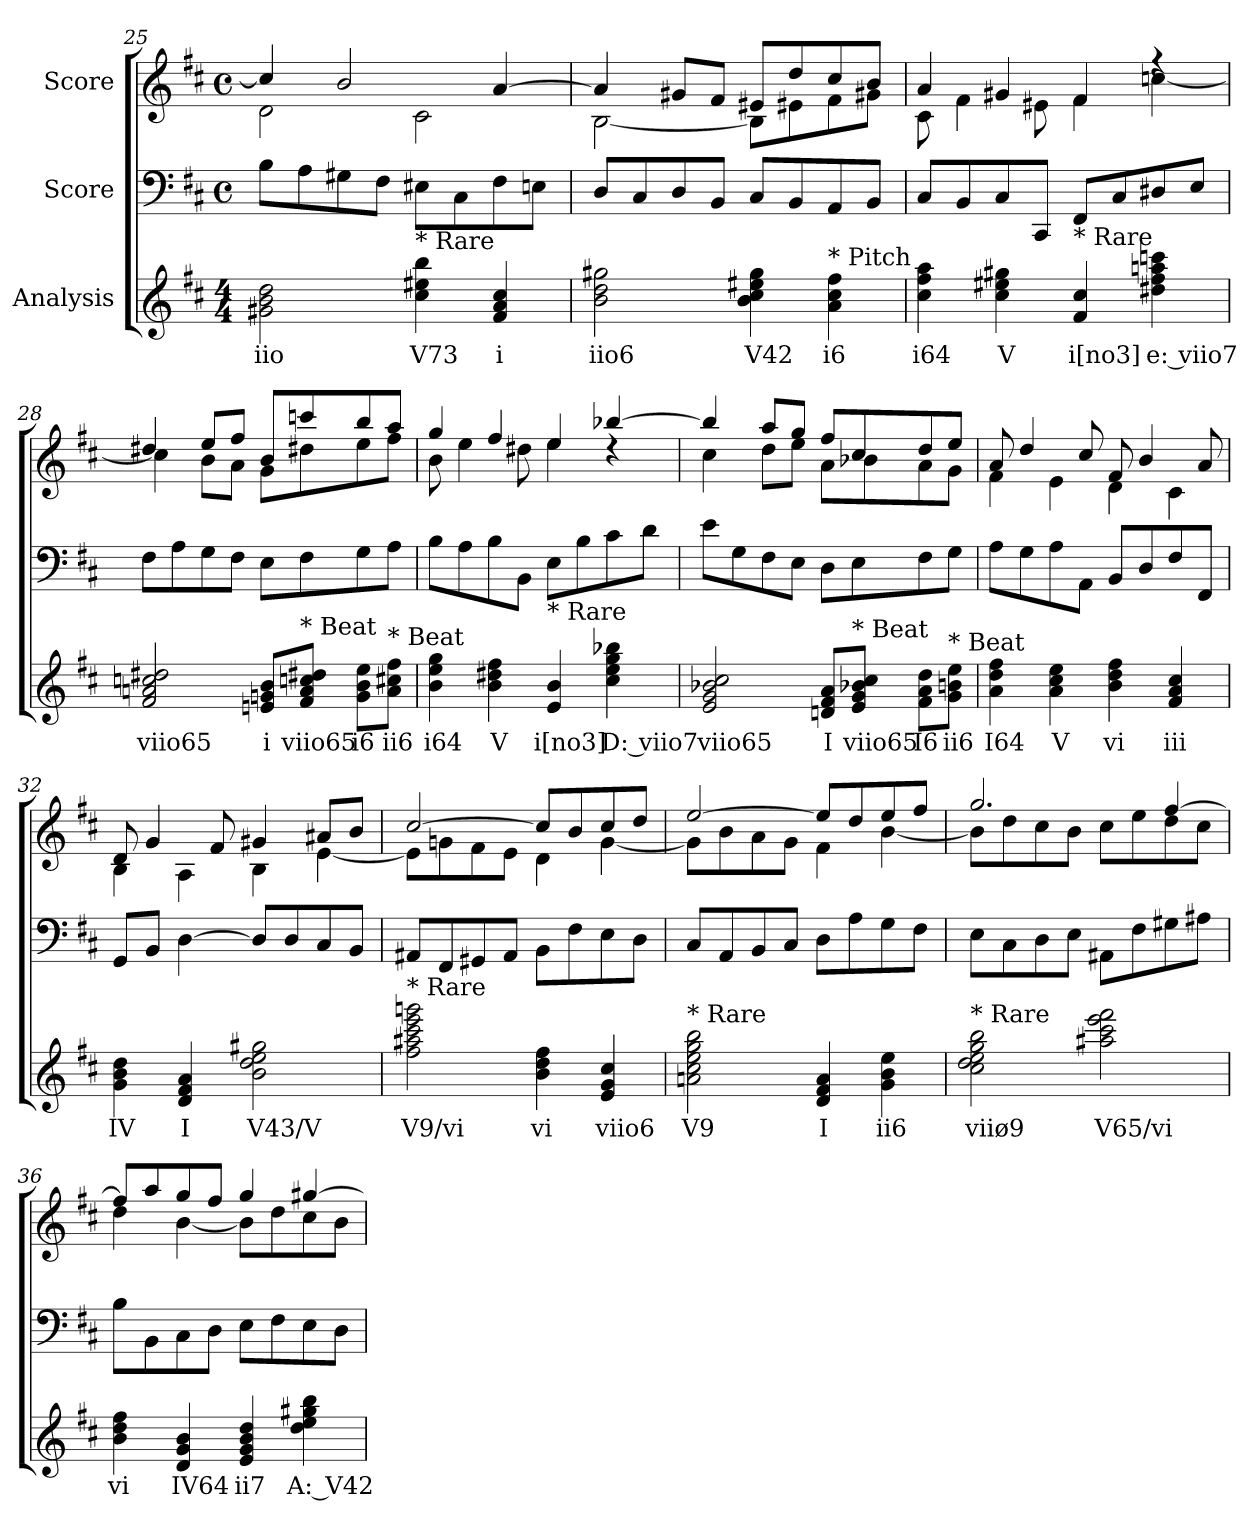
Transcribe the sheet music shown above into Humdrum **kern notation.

**kern	**text	**kern	**kern
*part3	*part3	*part2	*part1
*staff3	*staff3	*staff2	*staff1
*I"Analysis	*	*I"Score	*I"Score
!!LO:LB:g=z
*	*	*clefF4	*clefG2
*k[f#c#]	*	*k[f#c#]	*k[f#c#]
*M4/4	*	*M4/4	*M4/4
*	*	*met(c)	*met(c)
=25	=25	=25	=25
*	*	*	*^
2g#X 2b 2dd	iio	8B\L	4cc#/]	2d\
.	.	8A\	.	.
.	.	8G#X\	2b/	.
.	.	8F#\J	.	.
!LO:TX:t=* Rare	!	!	!	!
4cc# 4ee#X 4bb	V73	8E#X\L	.	2c#\
.	.	8C#\	.	.
4f# 4a 4cc#	i	8F#\	[4a/	.
.	.	8En\J	.	.
=26	=26	=26	=26	=26
2b 2dd 2gg#X	iio6	8D/L	4a/]	[2B\
.	.	8C#/	.	.
.	.	8D/	8g#X/L	.
.	.	8BB/J	8f#/J	.
4b 4cc# 4ee#X 4gg#	V42	8C#/L	8e#X/L	8B\L]
.	.	8BB/	8dd/	8e#X\
!LO:TX:t=* Pitch	!	!	!	!
4a 4cc# 4ff#	i6	8AA/	8cc#/	8f#\
.	.	8BB/J	8b/J	8g#X\J
=27	=27	=27	=27	=27
4cc# 4ff# 4aa	i64	8C#/L	4a/	8c#\
.	.	8BB/	.	4f#\
4cc# 4ee#X 4gg#X	V	8C#/	4g#X/	.
.	.	8CC#/J	.	8e#X\
!LO:TX:t=* Rare	!	!	!	!
4f# 4cc#	i[no3]	8FF#/L	4f#/	4f#\
.	.	8C#/	.	.
4dd#X 4ff# 4aan 4cccn	e: viio7	8D#X/	4rff	[4ccn\
.	.	8E/J	.	.
!!LO:LB:g=z	!!
=28	=28	=28	=28	=28
2f# 2an 2ccn 2dd#X	viio65	8F#\L	4dd#X/	4cc\]
.	.	8A\	.	.
.	.	8G\	8ee/L	8b\L
.	.	8F#\J	8ff#/J	8a\J
8en 8gn 8bL	i	8E\L	8b/L	8g\L
!LO:TX:t=* Beat	!	!	!	!
8f# 8a 8ccn 8dd#XJ	viio65	8F#\	8cccn/	8dd#X\
8g 8b 8eeL	i6	8G\	8bb/	8ee\
!LO:TX:t=* Beat	!	!	!	!
8a 8cc#X 8ff#J	ii6	8A\J	8aa/J	8ff#\J
=29	=29	=29	=29	=29
4b 4ee 4gg	i64	8B\L	4gg/	8b\
.	.	8A\	.	4ee\
4b 4dd#X 4ff#	V	8B\	4ff#/	.
.	.	8BB\J	.	8dd#X\
!LO:TX:t=* Rare	!	!	!	!
4e 4b	i[no3]	8E\L	4ee/	4ee\
.	.	8B\	.	.
4cc# 4ee 4gg 4bb-X	D: viio7	8c#\	[4bb-X/	4rdd
.	.	8d\J	.	.
=30	=30	=30	=30	=30
2e 2g 2b-X 2cc#	viio65	8e\L	4bb-/]	4cc#\
.	.	8G\	.	.
.	.	8F#\	8aa/L	8dd\L
.	.	8E\J	8gg/J	8ee\J
8dn 8f# 8aL	I	8D\L	8ff#/L	8a\L
!LO:TX:t=* Beat	!	!	!	!
8e 8g 8b-X 8cc#J	viio65	8E\	8cc#/	8b-X\
8f# 8a 8ddL	I6	8F#\	8dd/	8a\
!LO:TX:t=* Beat	!	!	!	!
8g 8bn 8eeJ	ii6	8G\J	8ee/J	8g\J
=31	=31	=31	=31	=31
4a 4dd 4ff#	I64	8A\L	8a/	4f#\
.	.	8G\	4dd/	.
4a 4cc# 4ee	V	8A\	.	4e\
.	.	8AA\J	8cc#/	.
4b 4dd 4ff#	vi	8BB/L	8f#/	4d\
.	.	8D/	4b/	.
4f# 4a 4cc#	iii	8F#/	.	4c#\
.	.	8FF#/J	8a/	.
!!LO:PB:g=z	!!
=32	=32	=32	=32	=32
4g 4b 4dd	IV	8GG/L	8d/	4B\
.	.	8BB/J	4g/	.
4d 4f# 4a	I	[4D\	.	4A\
.	.	.	8f#/	.
2b 2dd 2ee 2gg#X	V43/V	8D/L]	4g#X/	4B\
.	.	8D/	.	.
.	.	8C#/	8a#X/L	[4e\
.	.	8BB/J	8b/J	.
=33	=33	=33	=33	=33
!LO:TX:t=* Rare	!	!	!	!
2ff# 2aa#X 2ccc# 2eee 2gggn	V9/vi	8AA#X/L	[2cc#/	8e\L]
.	.	8FF#/	.	8gn\
.	.	8GG#X/	.	8f#\
.	.	8AA#/J	.	8e\J
4b 4dd 4ff#	vi	8BB\L	8cc#/L]	4d\
.	.	8F#\	8b/	.
4e 4g 4cc#	viio6	8E\	8cc#/	[4g\
.	.	8D\J	8dd/J	.
=34	=34	=34	=34	=34
!LO:TX:t=* Rare	!	!	!	!
2an 2cc# 2ee 2gg 2bb	V9	8C#/L	[2ee/	8g\L]
.	.	8AA/	.	8b\
.	.	8BB/	.	8a\
.	.	8C#/J	.	8g\J
4d 4f# 4a	I	8D\L	8ee/L]	4f#\
.	.	8A\	8dd/	.
4g 4b 4ee	ii6	8G\	8ee/	[4b\
.	.	8F#\J	8ff#/J	.
=35	=35	=35	=35	=35
!LO:TX:t=* Rare	!	!	!	!
2cc# 2ee 2gg 2bb 2dd	viiø9	8E\L	2.gg/	8b\L]
.	.	8C#\	.	8dd\
.	.	8D\	.	8cc#\
.	.	8E\J	.	8b\J
2aa#X 2ccc# 2eee 2fff#	V65/vi	8AA#X\L	.	8cc#\L
.	.	8F#\	.	8ee\
.	.	8G#X\	[4ff#/	8dd\
.	.	8A#X\J	.	8cc#\J
!!LO:LB:g=z	!!
=36	=36	=36	=36	=36
4b 4dd 4ff#	vi	8B\L	8ff#/L]	4dd\
.	.	8BB\	8aa/	.
4d 4g 4b	IV64	8C#\	8gg/	[4b\
.	.	8D\J	8ff#/J	.
4e 4g 4b 4dd	ii7	8E\L	4gg/	8b\L]
.	.	8F#\	.	8dd\
4dd 4ee 4gg#X 4bb	A: V42	8E\	[4gg#X/	8cc#\
.	.	8D\J	.	8b\J
*	*	*	*v	*v
=	=	=	=
*-	*-	*-	*-
